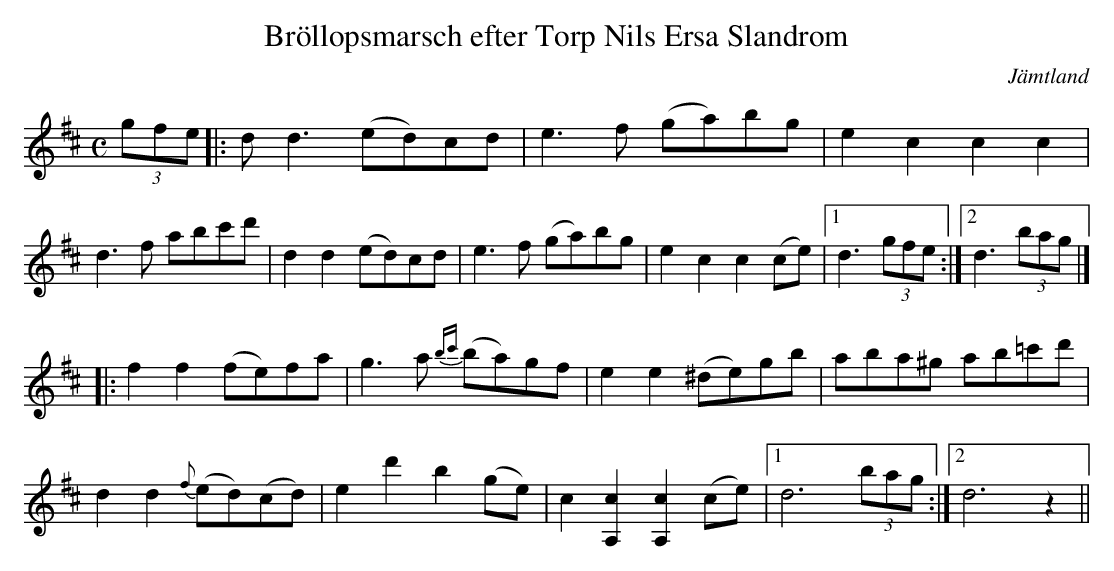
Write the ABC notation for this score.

X:1
T:Bröllopsmarsch efter Torp Nils Ersa Slandrom
O:Jämtland
L:1/8
M:C
K:D
(3gfe  |: d d3 (ed)cd | e3 f (ga)bg | e2 c2 c2 c2 |
d3 f abc'd' | d2 d2 (ed)cd | e3 f (ga)bg | e2 c2 c2 (ce) | [1 d3 (3gfe  :|[2 d3 (3bag|]
|: f2 f2 (fe)fa | g3 a {bc'}(ba)gf | e2 e2 (^de)gb |aba^g ab=c'd' |
d2 d2 {f}(ed)(cd) | e2 d'2 b2 (ge) | c2 [c2A,2] [c2A,2] (ce) | [1 d6 (3bag :| [2 d6 z2||
